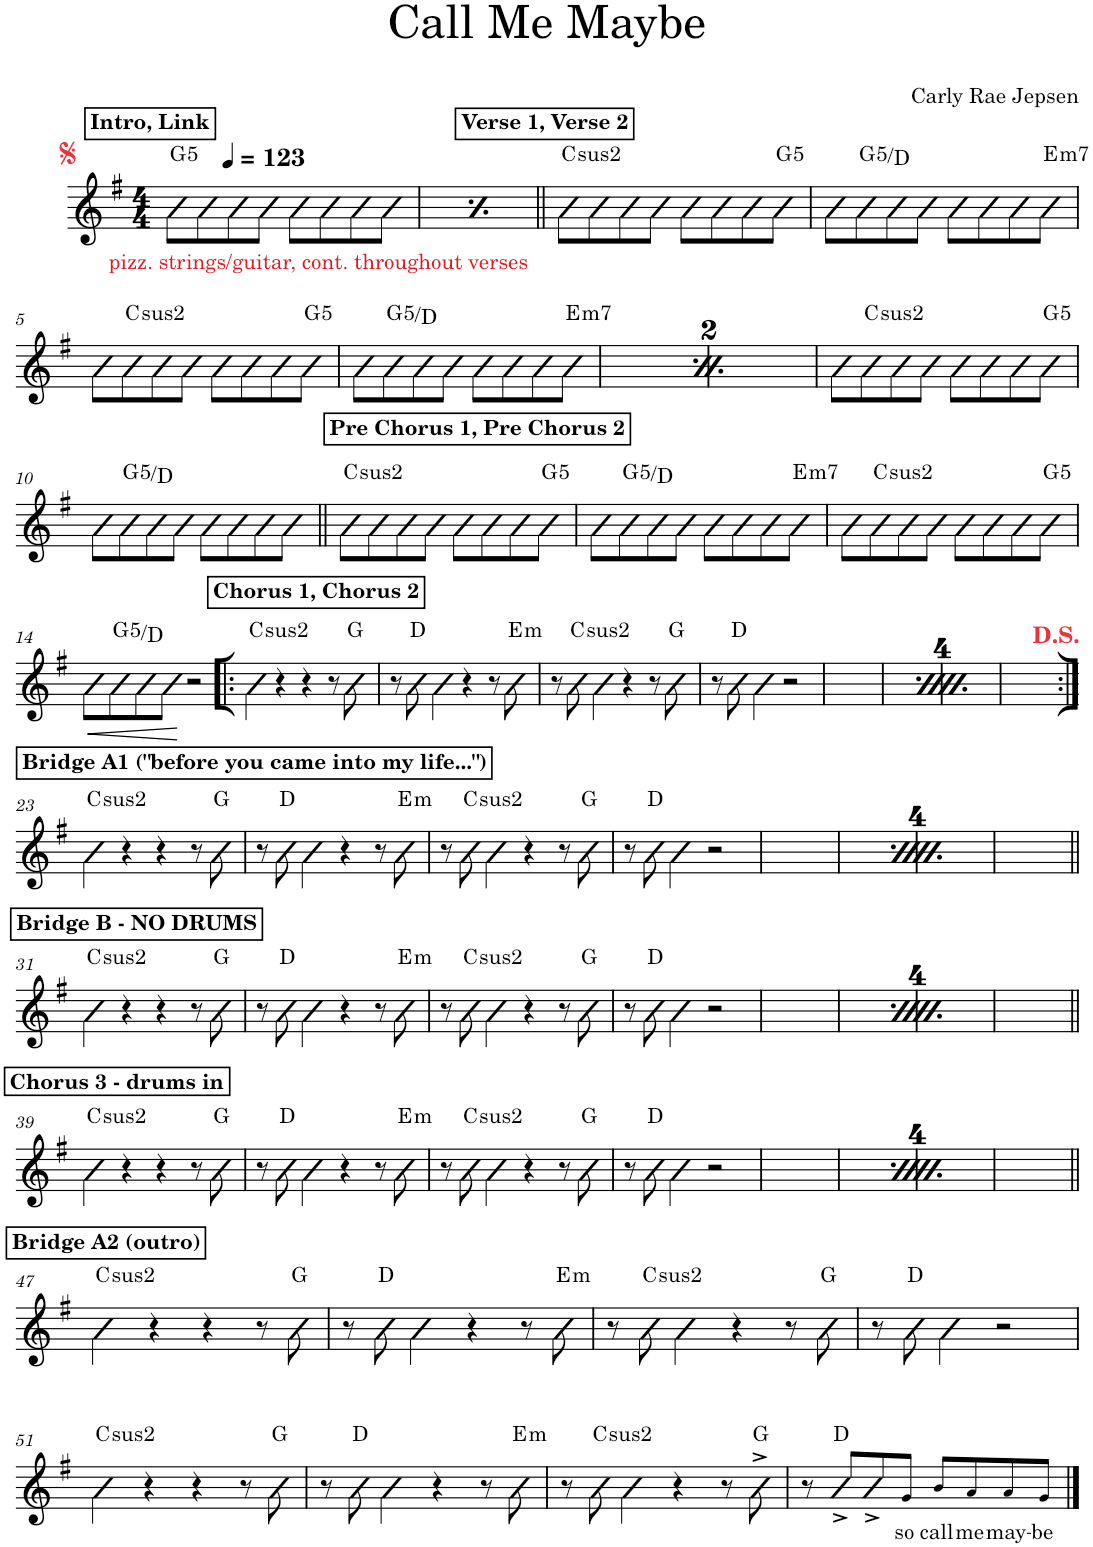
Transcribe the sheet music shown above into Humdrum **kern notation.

**kern	**text	**dynam	**harte
*part1	*part1	*part1	*part1
*staff1	*staff1	*staff1	*
*I"Piano	*	*	*
*I'Pno.	*	*	*
*clefG2	*	*	*
*k[f#]	*	*	*
*M4/4	*	*	*
*MM123	*	*	*
!!LO:REH:place=s1:a:B:cj:t=Intro, Link
=1	=1	=1	=1
!LO:TX:b:color=#E01B24:t=pizz. strings/guitar, cont. throughout verses	!	!	!LO:H:kt=5
8b\L	.	.	G:(1,5)
8b\	.	.	.
8b\	.	.	.
8b\J	.	.	.
8b\L	.	.	.
8b\	.	.	.
8b\	.	.	.
8b\J	.	.	.
=2	=2	=2	=2
!!LO:REH:place=s1:a:B:cj:t=Intro, Link
*MM123	*	*	*
!LO:TX:b:color=#E01B24:t=pizz. strings/guitar, cont. throughout verses	!	!	!LO:H:kt=5
8b\L	.	.	G:(1,5)
8b\	.	.	.
8b\	.	.	.
8b\J	.	.	.
8b\L	.	.	.
8b\	.	.	.
8b\	.	.	.
8b\J	.	.	.
!!LO:REH:place=s1:a:B:cj:t=Verse 1, Verse 2
=3||	=3||	=3||	=3||
!	!	!	!LO:H:kt=2
8b\L	.	.	C:(1,2,5)
8b\	.	.	.
8b\	.	.	.
8b\J	.	.	.
8b\L	.	.	.
8b\	.	.	.
8b\	.	.	.
!	!	!	!LO:H:kt=5
8b\J	.	.	G:(1,5)
=4	=4	=4	=4
8b\L	.	.	.
!	!	!	!LO:H:kt=5
8b\	.	.	G:(1,5)/5
8b\	.	.	.
8b\J	.	.	.
8b\L	.	.	.
8b\	.	.	.
8b\	.	.	.
!	!	!	!LO:H:kt=m7
8b\J	.	.	E:min7
!!LO:LB:g=z
=5	=5	=5	=5
8b\L	.	.	.
!	!	!	!LO:H:kt=2
8b\	.	.	C:(1,2,5)
8b\	.	.	.
8b\J	.	.	.
8b\L	.	.	.
8b\	.	.	.
8b\	.	.	.
!	!	!	!LO:H:kt=5
8b\J	.	.	G:(1,5)
=6	=6	=6	=6
8b\L	.	.	.
!	!	!	!LO:H:kt=5
8b\	.	.	G:(1,5)/5
8b\	.	.	.
8b\J	.	.	.
8b\L	.	.	.
8b\	.	.	.
8b\	.	.	.
!	!	!	!LO:H:kt=m7
8b\J	.	.	E:min7
=7	=7	=7	=7
8b\L	.	.	.
!	!	!	!LO:H:kt=2
8b\	.	.	C:(1,2,5)
8b\	.	.	.
8b\J	.	.	.
8b\L	.	.	.
8b\	.	.	.
8b\	.	.	.
!	!	!	!LO:H:kt=5
8b\J	.	.	G:(1,5)
=8	=8	=8	=8
8b\L	.	.	.
!	!	!	!LO:H:kt=5
8b\	.	.	G:(1,5)/5
8b\	.	.	.
8b\J	.	.	.
8b\L	.	.	.
8b\	.	.	.
8b\	.	.	.
!	!	!	!LO:H:kt=m7
8b\J	.	.	E:min7
=9	=9	=9	=9
8b\L	.	.	.
!	!	!	!LO:H:kt=2
8b\	.	.	C:(1,2,5)
8b\	.	.	.
8b\J	.	.	.
8b\L	.	.	.
8b\	.	.	.
8b\	.	.	.
!	!	!	!LO:H:kt=5
8b\J	.	.	G:(1,5)
!!LO:LB:g=z
=10	=10	=10	=10
8b\L	.	.	.
!	!	!	!LO:H:kt=5
8b\	.	.	G:(1,5)/5
8b\	.	.	.
8b\J	.	.	.
8b\L	.	.	.
8b\	.	.	.
8b\	.	.	.
8b\J	.	.	.
!!LO:REH:place=s1:a:B:cj:t=Pre Chorus 1, Pre Chorus 2
=11||	=11||	=11||	=11||
!	!	!	!LO:H:kt=2
8b\L	.	.	C:(1,2,5)
8b\	.	.	.
8b\	.	.	.
8b\J	.	.	.
8b\L	.	.	.
8b\	.	.	.
8b\	.	.	.
!	!	!	!LO:H:kt=5
8b\J	.	.	G:(1,5)
=12	=12	=12	=12
8b\L	.	.	.
!	!	!	!LO:H:kt=5
8b\	.	.	G:(1,5)/5
8b\	.	.	.
8b\J	.	.	.
8b\L	.	.	.
8b\	.	.	.
8b\	.	.	.
!	!	!	!LO:H:kt=m7
8b\J	.	.	E:min7
=13	=13	=13	=13
8b\L	.	.	.
!	!	!	!LO:H:kt=2
8b\	.	.	C:(1,2,5)
8b\	.	.	.
8b\J	.	.	.
8b\L	.	.	.
8b\	.	.	.
8b\	.	.	.
!	!	!	!LO:H:kt=5
8b\J	.	.	G:(1,5)
!!LO:LB:g=z
=14	=14	=14	=14
!	!	!LO:HP:b	!
8b\L	.	<	.
!	!	!	!LO:H:kt=5
8b\	.	.	G:(1,5)/5
8b\	.	.	.
8b\J	.	.	.
2r	.	[	.
!!LO:REH:place=s1:a:B:cj:t=Chorus 1, Chorus 2
=15!|:	=15!|:	=15!|:	=15!|:
!	!	!	!LO:H:kt=2
4b\	.	.	C:(1,2,5)
4r	.	.	.
4r	.	.	.
8r	.	.	.
8b\	.	.	G:maj
=16	=16	=16	=16
8r	.	.	.
8b\	.	.	D:maj
4b\	.	.	.
4r	.	.	.
8r	.	.	.
!	!	!	!LO:H:kt=m
8b\	.	.	E:min
=17	=17	=17	=17
8r	.	.	.
!	!	!	!LO:H:kt=2
8b\	.	.	C:(1,2,5)
4b\	.	.	.
4r	.	.	.
8r	.	.	.
8b\	.	.	G:maj
=18	=18	=18	=18
8r	.	.	.
8b\	.	.	D:maj
4b\	.	.	.
2r	.	.	.
!!LO:REH:place=s1:a:B:cj:t=Chorus 1, Chorus 2
=19	=19	=19	=19
!	!	!	!LO:H:kt=2
4b\	.	.	C:(1,2,5)
4r	.	.	.
4r	.	.	.
8r	.	.	.
8b\	.	.	G:maj
=20	=20	=20	=20
8r	.	.	.
8b\	.	.	D:maj
4b\	.	.	.
4r	.	.	.
8r	.	.	.
!	!	!	!LO:H:kt=m
8b\	.	.	E:min
=21	=21	=21	=21
8r	.	.	.
!	!	!	!LO:H:kt=2
8b\	.	.	C:(1,2,5)
4b\	.	.	.
4r	.	.	.
8r	.	.	.
8b\	.	.	G:maj
=22	=22	=22	=22
8r	.	.	.
8b\	.	.	D:maj
4b\	.	.	.
2r	.	.	.
!!LO:LB:g=z
!!LO:REH:place=s1:a:B:cj:t=Bridge A1 ("before you came into my life...")
=23:|!	=23:|!	=23:|!	=23:|!
!	!	!	!LO:H:kt=2
4b\	.	.	C:(1,2,5)
4r	.	.	.
4r	.	.	.
8r	.	.	.
8b\	.	.	G:maj
=24	=24	=24	=24
8r	.	.	.
8b\	.	.	D:maj
4b\	.	.	.
4r	.	.	.
8r	.	.	.
!	!	!	!LO:H:kt=m
8b\	.	.	E:min
=25	=25	=25	=25
8r	.	.	.
!	!	!	!LO:H:kt=2
8b\	.	.	C:(1,2,5)
4b\	.	.	.
4r	.	.	.
8r	.	.	.
8b\	.	.	G:maj
=26	=26	=26	=26
8r	.	.	.
8b\	.	.	D:maj
4b\	.	.	.
2r	.	.	.
!!LO:REH:place=s1:a:B:cj:t=Bridge A1 ("before you came into my life...")
=27	=27	=27	=27
!	!	!	!LO:H:kt=2
4b\	.	.	C:(1,2,5)
4r	.	.	.
4r	.	.	.
8r	.	.	.
8b\	.	.	G:maj
=28	=28	=28	=28
8r	.	.	.
8b\	.	.	D:maj
4b\	.	.	.
4r	.	.	.
8r	.	.	.
!	!	!	!LO:H:kt=m
8b\	.	.	E:min
=29	=29	=29	=29
8r	.	.	.
!	!	!	!LO:H:kt=2
8b\	.	.	C:(1,2,5)
4b\	.	.	.
4r	.	.	.
8r	.	.	.
8b\	.	.	G:maj
=30	=30	=30	=30
8r	.	.	.
8b\	.	.	D:maj
4b\	.	.	.
2r	.	.	.
!!LO:LB:g=z
!!LO:REH:place=s1:a:B:cj:t=Bridge B - NO DRUMS
=31||	=31||	=31||	=31||
!	!	!	!LO:H:kt=2
4b\	.	.	C:(1,2,5)
4r	.	.	.
4r	.	.	.
8r	.	.	.
8b\	.	.	G:maj
=32	=32	=32	=32
8r	.	.	.
8b\	.	.	D:maj
4b\	.	.	.
4r	.	.	.
8r	.	.	.
!	!	!	!LO:H:kt=m
8b\	.	.	E:min
=33	=33	=33	=33
8r	.	.	.
!	!	!	!LO:H:kt=2
8b\	.	.	C:(1,2,5)
4b\	.	.	.
4r	.	.	.
8r	.	.	.
8b\	.	.	G:maj
=34	=34	=34	=34
8r	.	.	.
8b\	.	.	D:maj
4b\	.	.	.
2r	.	.	.
!!LO:REH:place=s1:a:B:cj:t=Bridge B - NO DRUMS
=35	=35	=35	=35
!	!	!	!LO:H:kt=2
4b\	.	.	C:(1,2,5)
4r	.	.	.
4r	.	.	.
8r	.	.	.
8b\	.	.	G:maj
=36	=36	=36	=36
8r	.	.	.
8b\	.	.	D:maj
4b\	.	.	.
4r	.	.	.
8r	.	.	.
!	!	!	!LO:H:kt=m
8b\	.	.	E:min
=37	=37	=37	=37
8r	.	.	.
!	!	!	!LO:H:kt=2
8b\	.	.	C:(1,2,5)
4b\	.	.	.
4r	.	.	.
8r	.	.	.
8b\	.	.	G:maj
=38	=38	=38	=38
8r	.	.	.
8b\	.	.	D:maj
4b\	.	.	.
2r	.	.	.
!!LO:LB:g=z
!!LO:REH:place=s1:a:B:cj:t=Chorus 3 - drums in
=39||	=39||	=39||	=39||
!	!	!	!LO:H:kt=2
4b\	.	.	C:(1,2,5)
4r	.	.	.
4r	.	.	.
8r	.	.	.
8b\	.	.	G:maj
=40	=40	=40	=40
8r	.	.	.
8b\	.	.	D:maj
4b\	.	.	.
4r	.	.	.
8r	.	.	.
!	!	!	!LO:H:kt=m
8b\	.	.	E:min
=41	=41	=41	=41
8r	.	.	.
!	!	!	!LO:H:kt=2
8b\	.	.	C:(1,2,5)
4b\	.	.	.
4r	.	.	.
8r	.	.	.
8b\	.	.	G:maj
=42	=42	=42	=42
8r	.	.	.
8b\	.	.	D:maj
4b\	.	.	.
2r	.	.	.
!!LO:REH:place=s1:a:B:cj:t=Chorus 3 - drums in
=43	=43	=43	=43
!	!	!	!LO:H:kt=2
4b\	.	.	C:(1,2,5)
4r	.	.	.
4r	.	.	.
8r	.	.	.
8b\	.	.	G:maj
=44	=44	=44	=44
8r	.	.	.
8b\	.	.	D:maj
4b\	.	.	.
4r	.	.	.
8r	.	.	.
!	!	!	!LO:H:kt=m
8b\	.	.	E:min
=45	=45	=45	=45
8r	.	.	.
!	!	!	!LO:H:kt=2
8b\	.	.	C:(1,2,5)
4b\	.	.	.
4r	.	.	.
8r	.	.	.
8b\	.	.	G:maj
=46	=46	=46	=46
8r	.	.	.
8b\	.	.	D:maj
4b\	.	.	.
2r	.	.	.
!!LO:LB:g=z
!!LO:REH:place=s1:a:B:cj:t=Bridge A2 (outro)
=47||	=47||	=47||	=47||
!	!	!	!LO:H:kt=2
4b\	.	.	C:(1,2,5)
4r	.	.	.
4r	.	.	.
8r	.	.	.
8b\	.	.	G:maj
=48	=48	=48	=48
8r	.	.	.
8b\	.	.	D:maj
4b\	.	.	.
4r	.	.	.
8r	.	.	.
!	!	!	!LO:H:kt=m
8b\	.	.	E:min
=49	=49	=49	=49
8r	.	.	.
!	!	!	!LO:H:kt=2
8b\	.	.	C:(1,2,5)
4b\	.	.	.
4r	.	.	.
8r	.	.	.
8b\	.	.	G:maj
=50	=50	=50	=50
8r	.	.	.
8b\	.	.	D:maj
4b\	.	.	.
2r	.	.	.
!!LO:LB:g=z
=51	=51	=51	=51
!	!	!	!LO:H:kt=2
4b\	.	.	C:(1,2,5)
4r	.	.	.
4r	.	.	.
8r	.	.	.
8b\	.	.	G:maj
=52	=52	=52	=52
8r	.	.	.
8b\	.	.	D:maj
4b\	.	.	.
4r	.	.	.
8r	.	.	.
!	!	!	!LO:H:kt=m
8b\	.	.	E:min
=53	=53	=53	=53
8r	.	.	.
!	!	!	!LO:H:kt=2
8b\	.	.	C:(1,2,5)
4b\	.	.	.
4r	.	.	.
8r	.	.	.
8b^\	.	.	G:maj
=54	=54	=54	=54
8r	.	.	.
8b^/L	.	.	D:maj
8b^/	.	.	.
!	!LO:LY:b	!	!
8g!/J	so	.	.
!	!LO:LY:b	!	!
8b!/L	call	.	.
!	!LO:LY:b	!	!
8a!/	me	.	.
!	!LO:LY:b	!	!
8a!/	may-	.	.
!	!LO:LY:b	!	!
8g!/J	-be	.	.
==	==	==	==
*-	*-	*-	*-
